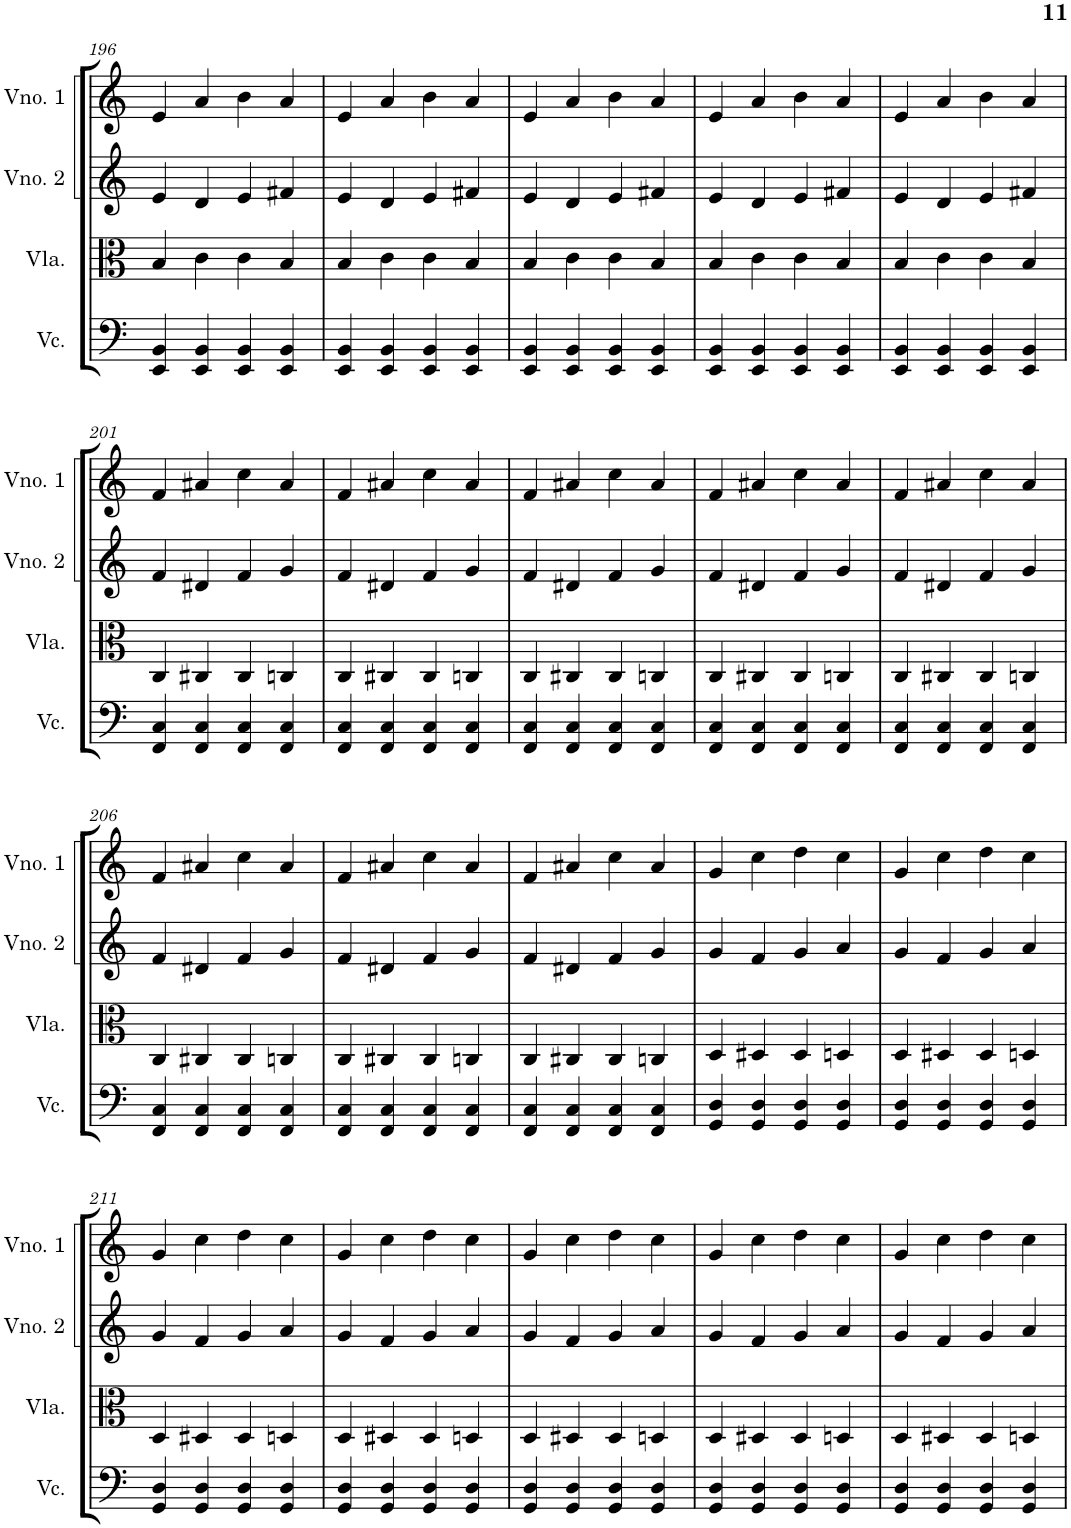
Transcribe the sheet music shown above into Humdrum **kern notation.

**kern	**kern	**kern	**kern
*part4	*part3	*part2	*part1
*staff4	*staff3	*staff2	*staff1
*I"Violoncelo	*I"Viola	*I"Violino 2	*I"Violino 1
*I'Vc.	*I'Vla.	*I'Vno. 2	*I'Vno. 1
!!LO:PB:g=z
*clefF4	*clefC3	*clefG2	*clefG2
*k[]	*k[]	*k[]	*k[]
*M4/4	*M4/4	*M4/4	*M4/4
=196	=196	=196	=196
4EE/ 4BB/	4B/	4e/	4e/
4EE/ 4BB/	4c\	4d/	4a/
4EE/ 4BB/	4c\	4e/	4b\
4EE/ 4BB/	4B/	4f#X/	4a/
=197	=197	=197	=197
4EE/ 4BB/	4B/	4e/	4e/
4EE/ 4BB/	4c\	4d/	4a/
4EE/ 4BB/	4c\	4e/	4b\
4EE/ 4BB/	4B/	4f#X/	4a/
=198	=198	=198	=198
4EE/ 4BB/	4B/	4e/	4e/
4EE/ 4BB/	4c\	4d/	4a/
4EE/ 4BB/	4c\	4e/	4b\
4EE/ 4BB/	4B/	4f#X/	4a/
=199	=199	=199	=199
4EE/ 4BB/	4B/	4e/	4e/
4EE/ 4BB/	4c\	4d/	4a/
4EE/ 4BB/	4c\	4e/	4b\
4EE/ 4BB/	4B/	4f#X/	4a/
=200	=200	=200	=200
4EE/ 4BB/	4B/	4e/	4e/
4EE/ 4BB/	4c\	4d/	4a/
4EE/ 4BB/	4c\	4e/	4b\
4EE/ 4BB/	4B/	4f#X/	4a/
!!LO:LB:g=z
=201	=201	=201	=201
4FF/ 4C/	4C/	4f/	4f/
4FF/ 4C/	4C#X/	4d#X/	4a#X/
4FF/ 4C/	4C#/	4f/	4cc\
4FF/ 4C/	4Cn/	4g/	4a#/
=202	=202	=202	=202
4FF/ 4C/	4C/	4f/	4f/
4FF/ 4C/	4C#X/	4d#X/	4a#X/
4FF/ 4C/	4C#/	4f/	4cc\
4FF/ 4C/	4Cn/	4g/	4a#/
=203	=203	=203	=203
4FF/ 4C/	4C/	4f/	4f/
4FF/ 4C/	4C#X/	4d#X/	4a#X/
4FF/ 4C/	4C#/	4f/	4cc\
4FF/ 4C/	4Cn/	4g/	4a#/
=204	=204	=204	=204
4FF/ 4C/	4C/	4f/	4f/
4FF/ 4C/	4C#X/	4d#X/	4a#X/
4FF/ 4C/	4C#/	4f/	4cc\
4FF/ 4C/	4Cn/	4g/	4a#/
=205	=205	=205	=205
4FF/ 4C/	4C/	4f/	4f/
4FF/ 4C/	4C#X/	4d#X/	4a#X/
4FF/ 4C/	4C#/	4f/	4cc\
4FF/ 4C/	4Cn/	4g/	4a#/
!!LO:LB:g=z
=206	=206	=206	=206
4FF/ 4C/	4C/	4f/	4f/
4FF/ 4C/	4C#X/	4d#X/	4a#X/
4FF/ 4C/	4C#/	4f/	4cc\
4FF/ 4C/	4Cn/	4g/	4a#/
=207	=207	=207	=207
4FF/ 4C/	4C/	4f/	4f/
4FF/ 4C/	4C#X/	4d#X/	4a#X/
4FF/ 4C/	4C#/	4f/	4cc\
4FF/ 4C/	4Cn/	4g/	4a#/
=208	=208	=208	=208
4FF/ 4C/	4C/	4f/	4f/
4FF/ 4C/	4C#X/	4d#X/	4a#X/
4FF/ 4C/	4C#/	4f/	4cc\
4FF/ 4C/	4Cn/	4g/	4a#/
=209	=209	=209	=209
4GG/ 4D/	4D/	4g/	4g/
4GG/ 4D/	4D#X/	4f/	4cc\
4GG/ 4D/	4D#/	4g/	4dd\
4GG/ 4D/	4Dn/	4a/	4cc\
=210	=210	=210	=210
4GG/ 4D/	4D/	4g/	4g/
4GG/ 4D/	4D#X/	4f/	4cc\
4GG/ 4D/	4D#/	4g/	4dd\
4GG/ 4D/	4Dn/	4a/	4cc\
!!LO:LB:g=z
=211	=211	=211	=211
4GG/ 4D/	4D/	4g/	4g/
4GG/ 4D/	4D#X/	4f/	4cc\
4GG/ 4D/	4D#/	4g/	4dd\
4GG/ 4D/	4Dn/	4a/	4cc\
=212	=212	=212	=212
4GG/ 4D/	4D/	4g/	4g/
4GG/ 4D/	4D#X/	4f/	4cc\
4GG/ 4D/	4D#/	4g/	4dd\
4GG/ 4D/	4Dn/	4a/	4cc\
=213	=213	=213	=213
4GG/ 4D/	4D/	4g/	4g/
4GG/ 4D/	4D#X/	4f/	4cc\
4GG/ 4D/	4D#/	4g/	4dd\
4GG/ 4D/	4Dn/	4a/	4cc\
=214	=214	=214	=214
4GG/ 4D/	4D/	4g/	4g/
4GG/ 4D/	4D#X/	4f/	4cc\
4GG/ 4D/	4D#/	4g/	4dd\
4GG/ 4D/	4Dn/	4a/	4cc\
=215	=215	=215	=215
4GG/ 4D/	4D/	4g/	4g/
4GG/ 4D/	4D#X/	4f/	4cc\
4GG/ 4D/	4D#/	4g/	4dd\
4GG/ 4D/	4Dn/	4a/	4cc\
=	=	=	=
*-	*-	*-	*-
